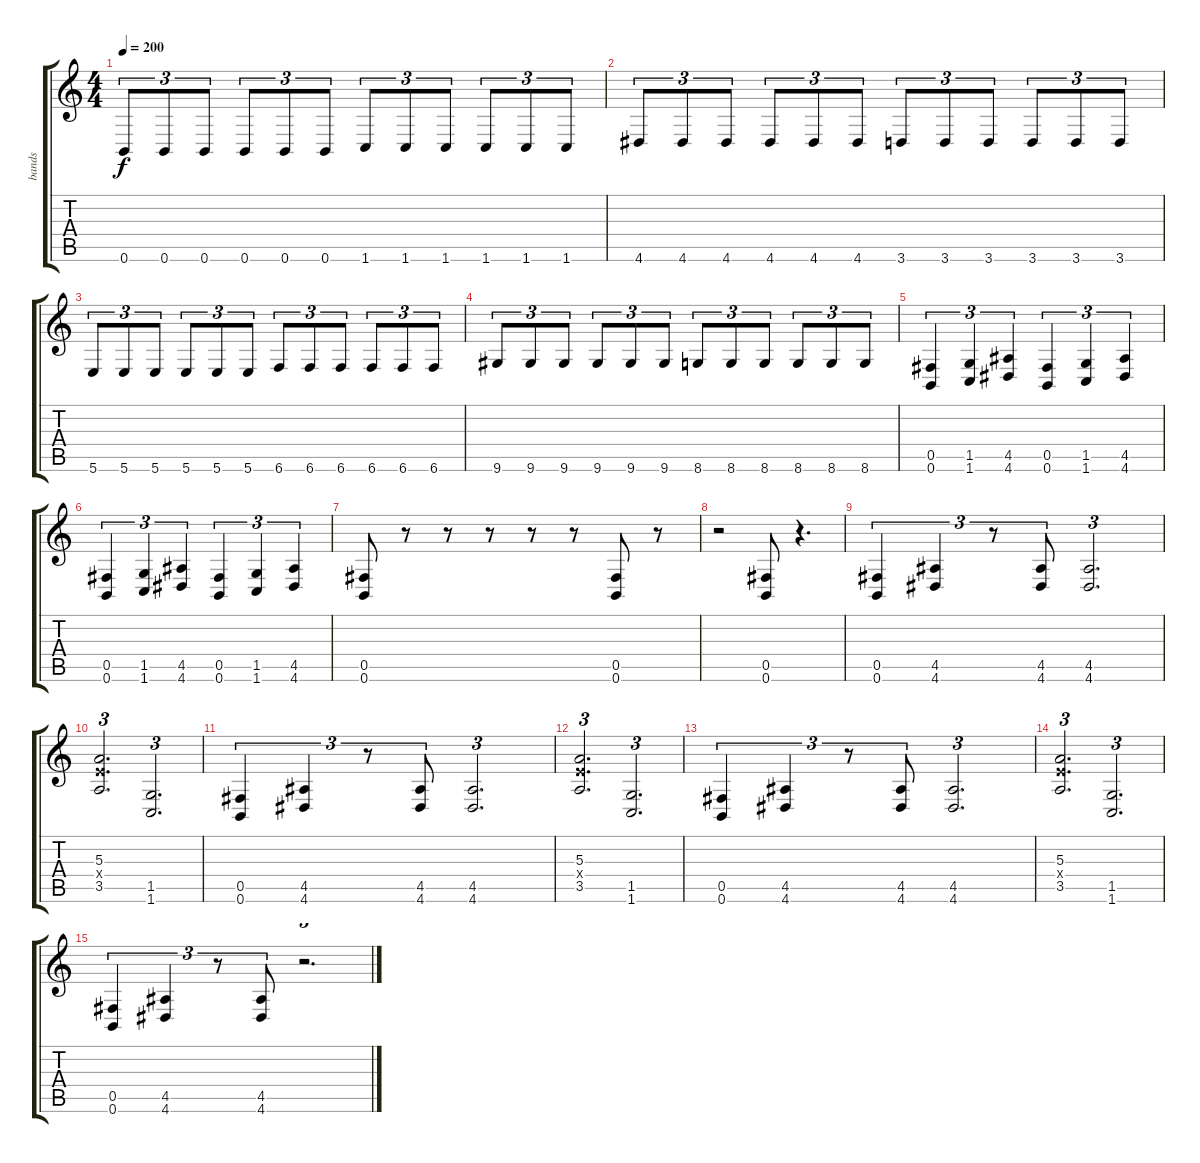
\track ("bands" "bands") {instrument distortionguitar}
\staff {score tabs}
\tuning (Db4 Ab3 E3 B2 Gb2 B1) {hide}
\ts (4 4)
\tempo 200
\clef g2
\ks c
0.6.8{tu (3 2) dy f} 0.6.8{tu (3 2)} 0.6.8{tu (3 2)} 0.6.8{tu (3 2)} 0.6.8{tu (3 2)} 0.6.8{tu (3 2)} 1.6.8{tu (3 2)} 1.6.8{tu (3 2)} 1.6.8{tu (3 2)} 1.6.8{tu (3 2)} 1.6.8{tu (3 2)} 1.6.8{tu (3 2)} |
4.6.8{tu (3 2)} 4.6.8{tu (3 2)} 4.6.8{tu (3 2)} 4.6.8{tu (3 2)} 4.6.8{tu (3 2)} 4.6.8{tu (3 2)} 3.6.8{tu (3 2)} 3.6.8{tu (3 2)} 3.6.8{tu (3 2)} 3.6.8{tu (3 2)} 3.6.8{tu (3 2)} 3.6.8{tu (3 2)} |
5.6.8{tu (3 2)} 5.6.8{tu (3 2)} 5.6.8{tu (3 2)} 5.6.8{tu (3 2)} 5.6.8{tu (3 2)} 5.6.8{tu (3 2)} 6.6.8{tu (3 2)} 6.6.8{tu (3 2)} 6.6.8{tu (3 2)} 6.6.8{tu (3 2)} 6.6.8{tu (3 2)} 6.6.8{tu (3 2)} |
9.6.8{tu (3 2)} 9.6.8{tu (3 2)} 9.6.8{tu (3 2)} 9.6.8{tu (3 2)} 9.6.8{tu (3 2)} 9.6.8{tu (3 2)} 8.6.8{tu (3 2)} 8.6.8{tu (3 2)} 8.6.8{tu (3 2)} 8.6.8{tu (3 2)} 8.6.8{tu (3 2)} 8.6.8{tu (3 2)} |
(0.5 0.6).4{tu (3 2)} (1.5 1.6).4{tu (3 2)} (4.5 4.6).4{tu (3 2)} (0.5 0.6).4{tu (3 2)} (1.5 1.6).4{tu (3 2)} (4.5 4.6).4{tu (3 2)} |
(0.5 0.6).4{tu (3 2)} (1.5 1.6).4{tu (3 2)} (4.5 4.6).4{tu (3 2)} (0.5 0.6).4{tu (3 2)} (1.5 1.6).4{tu (3 2)} (4.5 4.6).4{tu (3 2)} |
(0.5 0.6).8 r.8 r.8 r.8 r.8 r.8 (0.5 0.6).8 r.8 |
r.2 (0.5 0.6).8 r.4{d} |
(0.5 0.6).4{tu (3 2)} (4.5 4.6).4{tu (3 2)} r.8{tu (3 2)} (4.5 4.6).8{tu (3 2)} (4.5 4.6).2{d tu (3 2)} |
(5.3 5.4{x} 3.5).2{d tu (3 2)} (1.5 1.6).2{d tu (3 2)} |
(0.5 0.6).4{tu (3 2)} (4.5 4.6).4{tu (3 2)} r.8{tu (3 2)} (4.5 4.6).8{tu (3 2)} (4.5 4.6).2{d tu (3 2)} |
(5.3 5.4{x} 3.5).2{d tu (3 2)} (1.5 1.6).2{d tu (3 2)} |
(0.5 0.6).4{tu (3 2)} (4.5 4.6).4{tu (3 2)} r.8{tu (3 2)} (4.5 4.6).8{tu (3 2)} (4.5 4.6).2{d tu (3 2)} |
(5.3 5.4{x} 3.5).2{d tu (3 2)} (1.5 1.6).2{d tu (3 2)} |
(0.5 0.6).4{tu (3 2)} (4.5 4.6).4{tu (3 2)} r.8{tu (3 2)} (4.5 4.6).8{tu (3 2)} r.2{d tu (3 2)}
